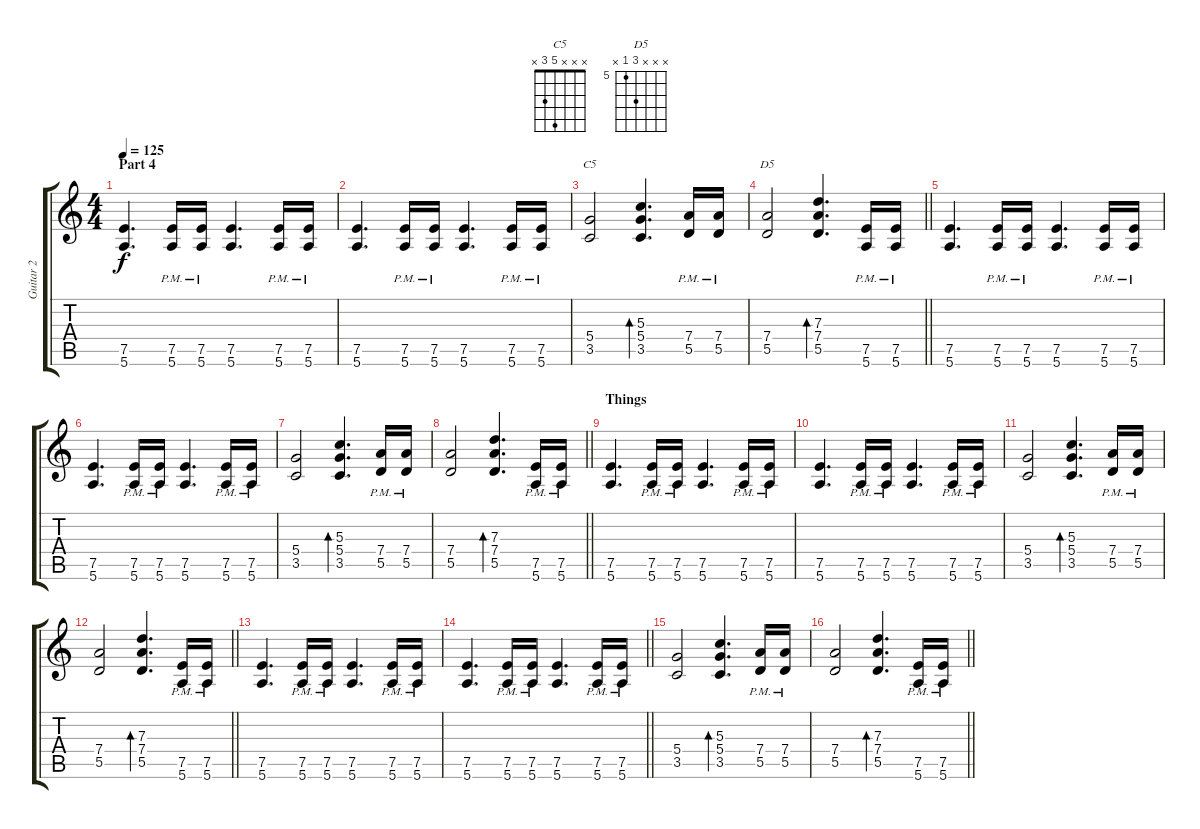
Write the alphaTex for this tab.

\track ("Guitar 2" "Guitar 2") {instrument distortionguitar}
\staff {score tabs}
\tuning (E4 B3 G3 D3 A2 E2) {hide}
\chord ("C5" x x x 5 3 x)
\chord ("D5" x x x 7 5 x) {firstfret 5}
\ts (4 4)
\section ("" "Part 4")
\tempo 125
\clef g2
\ks c
(7.5 5.6).4{d dy f} (7.5{pm} 5.6{pm}).16 (7.5{pm} 5.6{pm}).16 (7.5 5.6).4{d} (7.5{pm} 5.6{pm}).16 (7.5{pm} 5.6{pm}).16 |
(7.5 5.6).4{d} (7.5{pm} 5.6{pm}).16 (7.5{pm} 5.6{pm}).16 (7.5 5.6).4{d} (7.5{pm} 5.6{pm}).16 (7.5{pm} 5.6{pm}).16 |
(5.4 3.5).2{ch "C5"} (5.3 5.4 3.5).4{d bd 240} (7.4{pm} 5.5{pm}).16 (7.4{pm} 5.5{pm}).16 |
\barLineRight lightlight
(7.4 5.5).2{ch "D5"} (7.3 7.4 5.5).4{d bd 240} (7.5{pm} 5.6{pm}).16 (7.5{pm} 5.6{pm}).16 |
(7.5 5.6).4{d} (7.5{pm} 5.6{pm}).16 (7.5{pm} 5.6{pm}).16 (7.5 5.6).4{d} (7.5{pm} 5.6{pm}).16 (7.5{pm} 5.6{pm}).16 |
(7.5 5.6).4{d} (7.5{pm} 5.6{pm}).16 (7.5{pm} 5.6{pm}).16 (7.5 5.6).4{d} (7.5{pm} 5.6{pm}).16 (7.5{pm} 5.6{pm}).16 |
(5.4 3.5).2 (5.3 5.4 3.5).4{d bd 240} (7.4{pm} 5.5{pm}).16 (7.4{pm} 5.5{pm}).16 |
\barLineRight lightlight
(7.4 5.5).2 (7.3 7.4 5.5).4{d bd 240} (7.5{pm} 5.6{pm}).16 (7.5{pm} 5.6{pm}).16 |
\section ("" "Things")
(7.5 5.6).4{d} (7.5{pm} 5.6{pm}).16 (7.5{pm} 5.6{pm}).16 (7.5 5.6).4{d} (7.5{pm} 5.6{pm}).16 (7.5{pm} 5.6{pm}).16 |
(7.5 5.6).4{d} (7.5{pm} 5.6{pm}).16 (7.5{pm} 5.6{pm}).16 (7.5 5.6).4{d} (7.5{pm} 5.6{pm}).16 (7.5{pm} 5.6{pm}).16 |
(5.4 3.5).2 (5.3 5.4 3.5).4{d bd 240} (7.4{pm} 5.5{pm}).16 (7.4{pm} 5.5{pm}).16 |
\barLineRight lightlight
(7.4 5.5).2 (7.3 7.4 5.5).4{d bd 240} (7.5{pm} 5.6{pm}).16 (7.5{pm} 5.6{pm}).16 |
(7.5 5.6).4{d} (7.5{pm} 5.6{pm}).16 (7.5{pm} 5.6{pm}).16 (7.5 5.6).4{d} (7.5{pm} 5.6{pm}).16 (7.5{pm} 5.6{pm}).16 |
\barLineRight lightlight
(7.5 5.6).4{d} (7.5{pm} 5.6{pm}).16 (7.5{pm} 5.6{pm}).16 (7.5 5.6).4{d} (7.5{pm} 5.6{pm}).16 (7.5{pm} 5.6{pm}).16 |
(5.4 3.5).2 (5.3 5.4 3.5).4{d bd 240} (7.4{pm} 5.5{pm}).16 (7.4{pm} 5.5{pm}).16 |
\barLineRight lightlight
(7.4 5.5).2 (7.3 7.4 5.5).4{d bd 240} (7.5{pm} 5.6{pm}).16 (7.5{pm} 5.6{pm}).16
